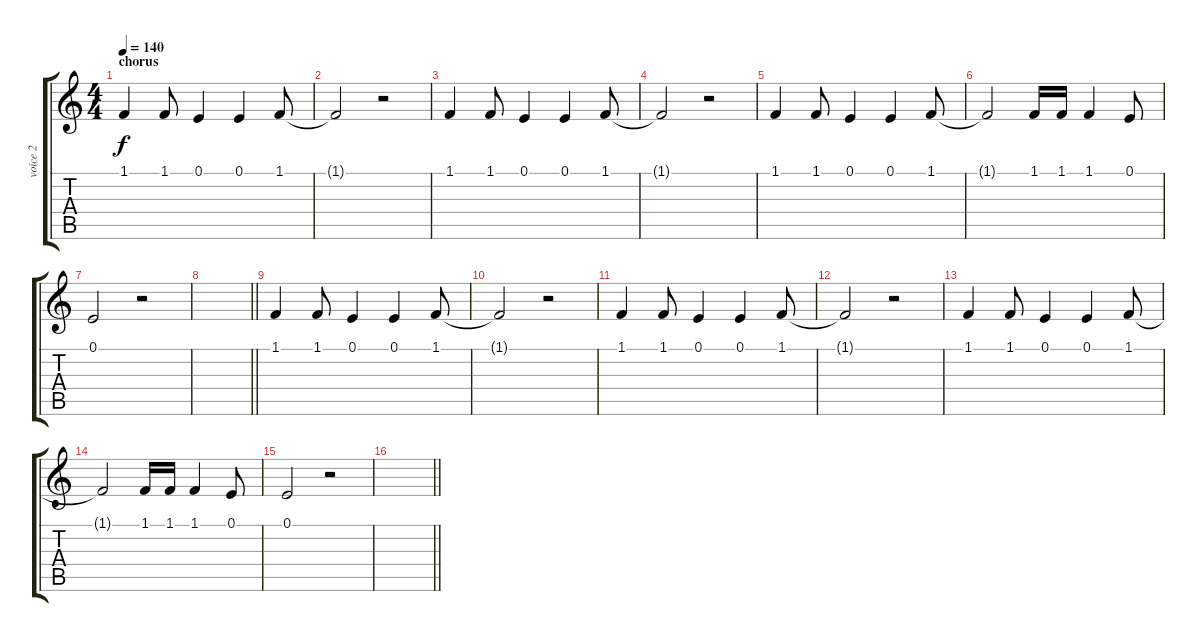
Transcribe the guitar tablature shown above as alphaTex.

\track ("voice 2" "voice 2") {instrument altosax}
\staff {score tabs}
\tuning (E4 B3 G3 D3 A2 E2) {hide}
\ts (4 4)
\section ("" "chorus ")
\tempo 140
\clef g2
\ks c
1.1.4{dy f} 1.1.8 0.1.4 0.1.4 1.1.8 |
1.1{t}.2 r.2 |
1.1.4 1.1.8 0.1.4 0.1.4 1.1.8 |
1.1{t}.2 r.2 |
1.1.4 1.1.8 0.1.4 0.1.4 1.1.8 |
1.1{t}.2 1.1.16 1.1.16 1.1.4 0.1.8 |
0.1.2 r.2 |
\barLineRight lightlight
|
1.1.4 1.1.8 0.1.4 0.1.4 1.1.8 |
1.1{t}.2 r.2 |
1.1.4 1.1.8 0.1.4 0.1.4 1.1.8 |
1.1{t}.2 r.2 |
1.1.4 1.1.8 0.1.4 0.1.4 1.1.8 |
1.1{t}.2 1.1.16 1.1.16 1.1.4 0.1.8 |
0.1.2 r.2 |
\barLineRight lightlight
